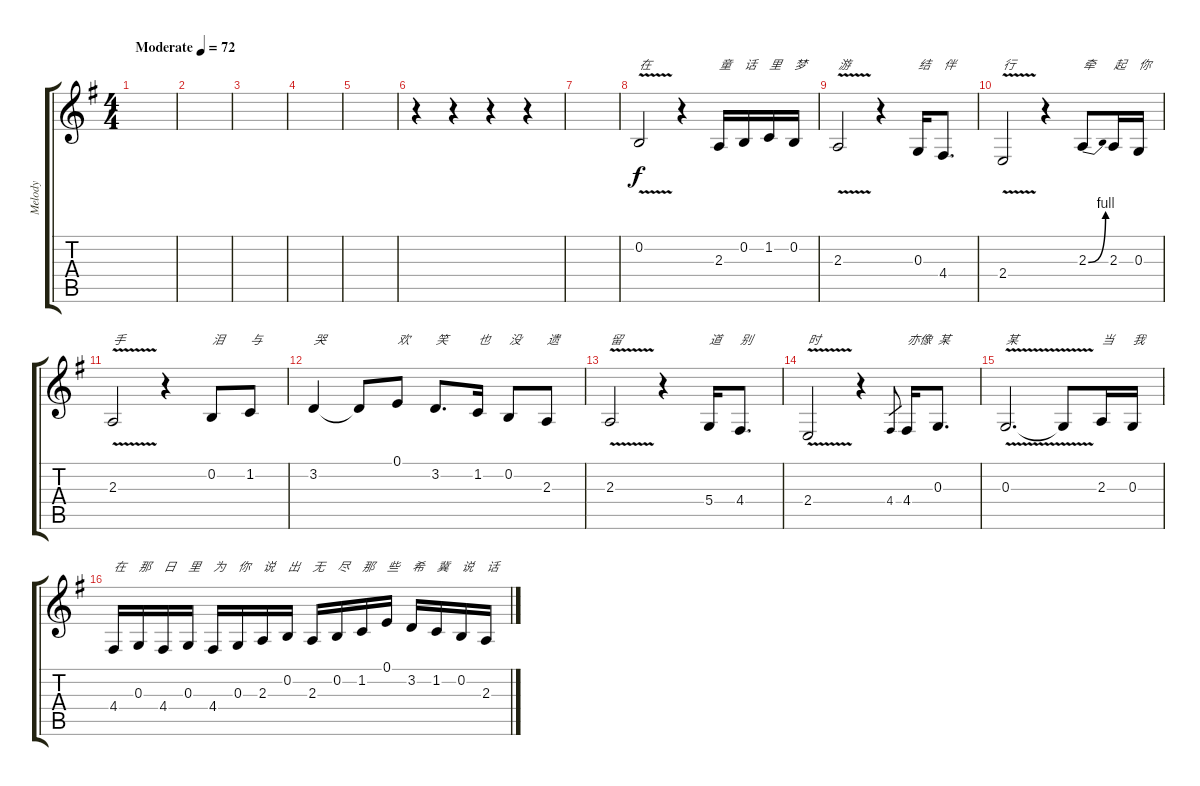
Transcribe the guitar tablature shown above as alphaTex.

\track ("Melody" "Melody") {instrument bassoon}
\staff {score tabs}
\tuning (E4 B3 G3 D3 A2 E2) {hide}
\ts (4 4)
\tempo (72 "Moderate")
\clef g2
\ks g
|
|
|
|
|
r.4 r.4 r.4 r.4 |
|
0.2{v}.2{txt "在"} r.4 2.3.16{txt "童"} 0.2.16{txt "话"} 1.2.16{txt "里"} 0.2.16{txt "梦"} |
2.3{v}.2{txt "游"} r.4 0.3.16{txt "结"} 4.4.8{d txt "伴"} |
2.4{v}.2{txt "行"} r.4 2.3{be (bend 0 0 60 4)}.8{txt "牵"} 2.3.16{txt "起"} 0.3.16{txt "你"} |
2.3{v}.2{txt "手"} r.4 0.2.8{txt "泪"} 1.2.8{txt "与"} |
3.2.4{txt "哭"} 3.2{t}.8 0.1.8{txt "欢"} 3.2.8{d txt "笑"} 1.2.16{txt "也"} 0.2.8{txt "没"} 2.3.8{txt "遗"} |
2.3{v}.2{txt "留"} r.4 5.4.16{txt "道"} 4.4.8{d txt "别"} |
2.4{v}.2{txt "时"} r.4 4.4.8{gr} 4.4.16{txt "亦像"} 0.3.8{d txt "某"} |
0.3{v}.2{d txt "某"} 0.3{t}.8 2.3.16{txt "当"} 0.3.16{txt "我"} |
4.4.16{txt "在"} 0.3.16{txt "那"} 4.4.16{txt "日"} 0.3.16{txt "里"} 4.4.16{txt "为"} 0.3.16{txt "你"} 2.3.16{txt "说"} 0.2.16{txt "出"} 2.3.16{txt "无"} 0.2.16{txt "尽"} 1.2.16{txt "那"} 0.1.16{txt "些"} 3.2.16{txt "希"} 1.2.16{txt "冀"} 0.2.16{txt "说"} 2.3.16{txt "话"}
